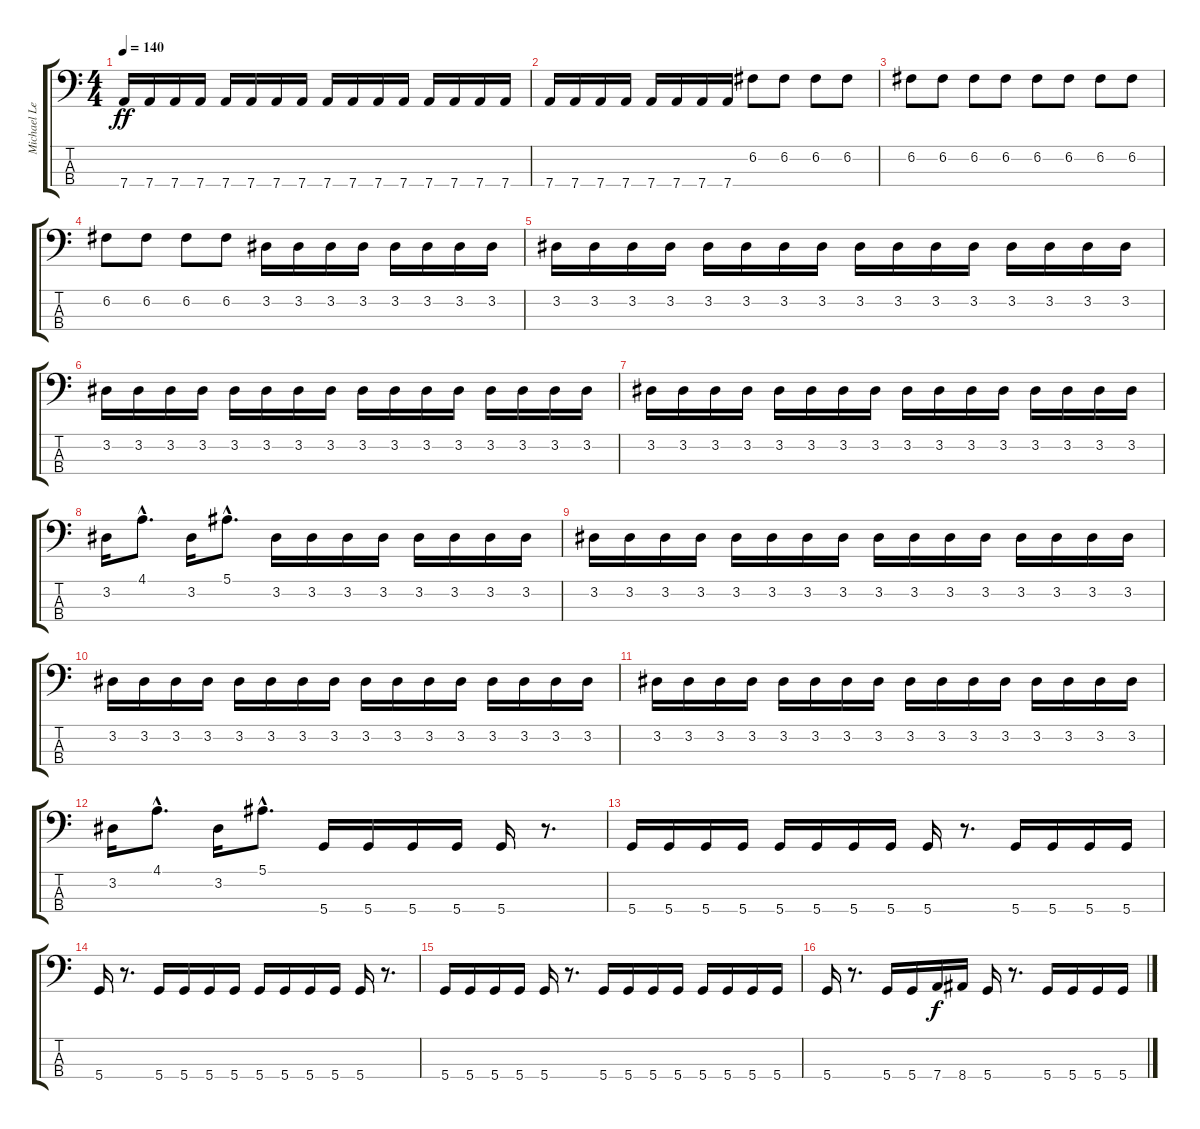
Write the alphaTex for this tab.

\track ("Michael LePond" "Michael Le") {instrument electricbassfinger}
\staff {score tabs}
\tuning (F2 C2 G1 D1) {hide}
\ts (4 4)
\tempo 140
\clef f4
\ks c
7.4.16{dy ff} 7.4.16 7.4.16 7.4.16 7.4.16 7.4.16 7.4.16 7.4.16 7.4.16 7.4.16 7.4.16 7.4.16 7.4.16 7.4.16 7.4.16 7.4.16 |
7.4.16 7.4.16 7.4.16 7.4.16 7.4.16 7.4.16 7.4.16 7.4.16 6.2.8 6.2.8 6.2.8 6.2.8 |
6.2.8 6.2.8 6.2.8 6.2.8 6.2.8 6.2.8 6.2.8 6.2.8 |
6.2.8 6.2.8 6.2.8 6.2.8 3.2.16 3.2.16 3.2.16 3.2.16 3.2.16 3.2.16 3.2.16 3.2.16 |
3.2.16 3.2.16 3.2.16 3.2.16 3.2.16 3.2.16 3.2.16 3.2.16 3.2.16 3.2.16 3.2.16 3.2.16 3.2.16 3.2.16 3.2.16 3.2.16 |
3.2.16 3.2.16 3.2.16 3.2.16 3.2.16 3.2.16 3.2.16 3.2.16 3.2.16 3.2.16 3.2.16 3.2.16 3.2.16 3.2.16 3.2.16 3.2.16 |
3.2.16 3.2.16 3.2.16 3.2.16 3.2.16 3.2.16 3.2.16 3.2.16 3.2.16 3.2.16 3.2.16 3.2.16 3.2.16 3.2.16 3.2.16 3.2.16 |
3.2.16 4.1{hac}.8{d} 3.2.16 5.1{hac}.8{d} 3.2.16 3.2.16 3.2.16 3.2.16 3.2.16 3.2.16 3.2.16 3.2.16 |
3.2.16 3.2.16 3.2.16 3.2.16 3.2.16 3.2.16 3.2.16 3.2.16 3.2.16 3.2.16 3.2.16 3.2.16 3.2.16 3.2.16 3.2.16 3.2.16 |
3.2.16 3.2.16 3.2.16 3.2.16 3.2.16 3.2.16 3.2.16 3.2.16 3.2.16 3.2.16 3.2.16 3.2.16 3.2.16 3.2.16 3.2.16 3.2.16 |
3.2.16 3.2.16 3.2.16 3.2.16 3.2.16 3.2.16 3.2.16 3.2.16 3.2.16 3.2.16 3.2.16 3.2.16 3.2.16 3.2.16 3.2.16 3.2.16 |
3.2.16 4.1{hac}.8{d} 3.2.16 5.1{hac}.8{d} 5.4.16 5.4.16 5.4.16 5.4.16 5.4.16 r.8{d} |
5.4.16 5.4.16 5.4.16 5.4.16 5.4.16 5.4.16 5.4.16 5.4.16 5.4.16 r.8{d} 5.4.16 5.4.16 5.4.16 5.4.16 |
5.4.16 r.8{d} 5.4.16 5.4.16 5.4.16 5.4.16 5.4.16 5.4.16 5.4.16 5.4.16 5.4.16 r.8{d} |
5.4.16 5.4.16 5.4.16 5.4.16 5.4.16 r.8{d} 5.4.16 5.4.16 5.4.16 5.4.16 5.4.16 5.4.16 5.4.16 5.4.16 |
5.4.16 r.8{d} 5.4.16 5.4.16 7.4.16{dy f} 8.4.16 5.4.16 r.8{d} 5.4.16 5.4.16 5.4.16 5.4.16
